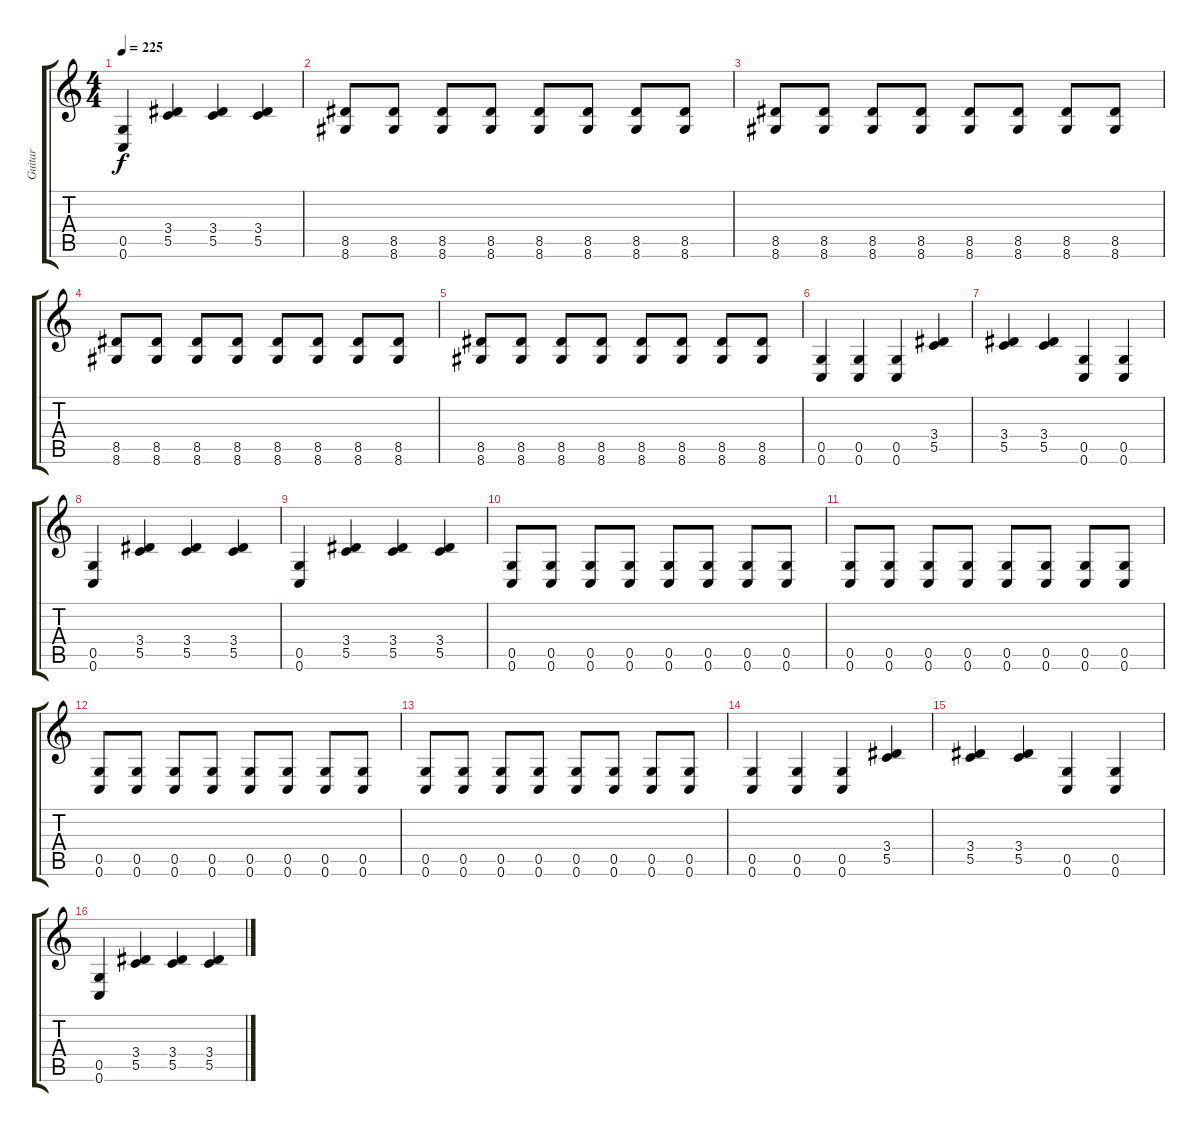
\track ("Guitar" "Guitar") {instrument distortionguitar}
\staff {score tabs}
\tuning (D4 A3 F3 C3 G2 C2) {hide}
\ts (4 4)
\tempo 225
\clef g2
\ks c
(0.5 0.6).4{dy f} (3.4 5.5).4 (3.4 5.5).4 (3.4 5.5).4 |
(8.5 8.6).8 (8.5 8.6).8 (8.5 8.6).8 (8.5 8.6).8 (8.5 8.6).8 (8.5 8.6).8 (8.5 8.6).8 (8.5 8.6).8 |
(8.5 8.6).8 (8.5 8.6).8 (8.5 8.6).8 (8.5 8.6).8 (8.5 8.6).8 (8.5 8.6).8 (8.5 8.6).8 (8.5 8.6).8 |
(8.5 8.6).8 (8.5 8.6).8 (8.5 8.6).8 (8.5 8.6).8 (8.5 8.6).8 (8.5 8.6).8 (8.5 8.6).8 (8.5 8.6).8 |
(8.5 8.6).8 (8.5 8.6).8 (8.5 8.6).8 (8.5 8.6).8 (8.5 8.6).8 (8.5 8.6).8 (8.5 8.6).8 (8.5 8.6).8 |
(0.5 0.6).4 (0.5 0.6).4 (0.5 0.6).4 (3.4 5.5).4 |
(3.4 5.5).4 (3.4 5.5).4 (0.5 0.6).4 (0.5 0.6).4 |
(0.5 0.6).4 (3.4 5.5).4 (3.4 5.5).4 (3.4 5.5).4 |
(0.5 0.6).4 (3.4 5.5).4 (3.4 5.5).4 (3.4 5.5).4 |
(0.5 0.6).8 (0.5 0.6).8 (0.5 0.6).8 (0.5 0.6).8 (0.5 0.6).8 (0.5 0.6).8 (0.5 0.6).8 (0.5 0.6).8 |
(0.5 0.6).8 (0.5 0.6).8 (0.5 0.6).8 (0.5 0.6).8 (0.5 0.6).8 (0.5 0.6).8 (0.5 0.6).8 (0.5 0.6).8 |
(0.5 0.6).8 (0.5 0.6).8 (0.5 0.6).8 (0.5 0.6).8 (0.5 0.6).8 (0.5 0.6).8 (0.5 0.6).8 (0.5 0.6).8 |
(0.5 0.6).8 (0.5 0.6).8 (0.5 0.6).8 (0.5 0.6).8 (0.5 0.6).8 (0.5 0.6).8 (0.5 0.6).8 (0.5 0.6).8 |
(0.5 0.6).4 (0.5 0.6).4 (0.5 0.6).4 (3.4 5.5).4 |
(3.4 5.5).4 (3.4 5.5).4 (0.5 0.6).4 (0.5 0.6).4 |
(0.5 0.6).4 (3.4 5.5).4 (3.4 5.5).4 (3.4 5.5).4
